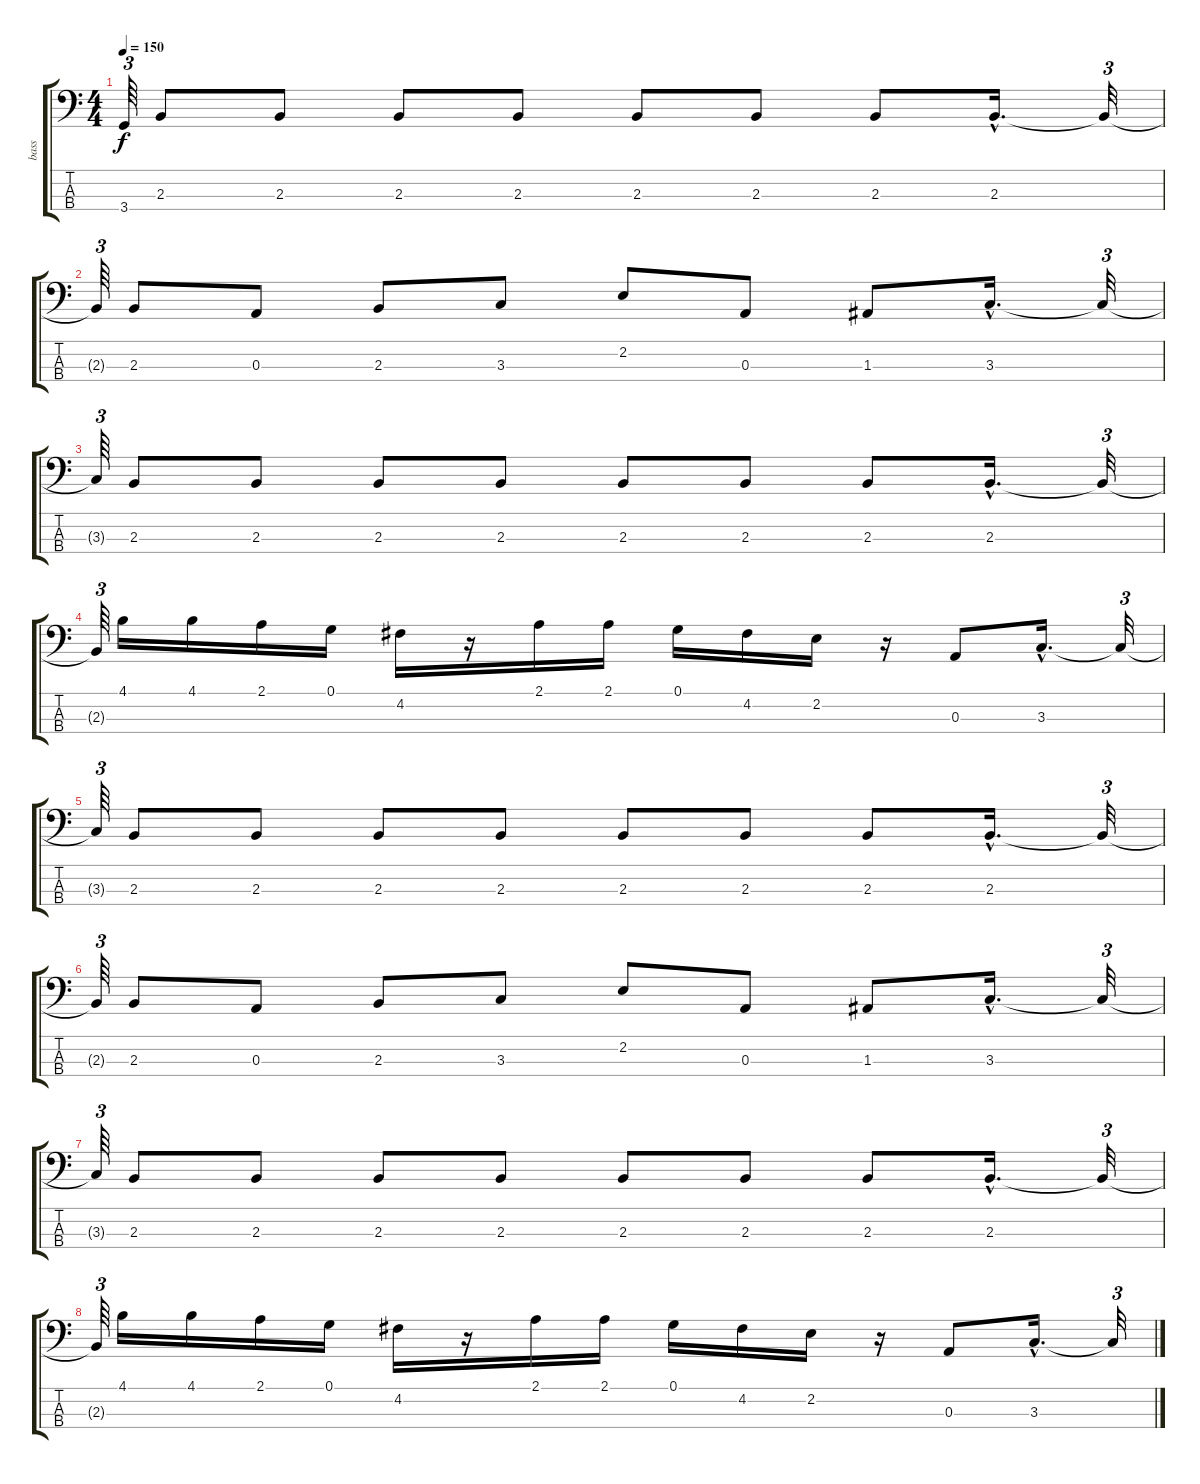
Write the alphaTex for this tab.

\track ("bass" "bass") {instrument electricbassfinger}
\staff {score tabs}
\tuning (G2 D2 A1 E1) {hide}
\ts (4 4)
\tempo 150
\clef f4
\ks c
3.4{t}.64{tu (3 2) dy f} 2.3.8 2.3.8 2.3.8 2.3.8 2.3.8 2.3.8 2.3.8 2.3{hac}.16{d} 2.3{t}.32{tu (3 2)} |
2.3{t}.64{tu (3 2)} 2.3.8 0.3.8 2.3.8 3.3.8 2.2.8 0.3.8 1.3.8 3.3{hac}.16{d} 3.3{t}.32{tu (3 2)} |
3.3{t}.64{tu (3 2)} 2.3.8 2.3.8 2.3.8 2.3.8 2.3.8 2.3.8 2.3.8 2.3{hac}.16{d} 2.3{t}.32{tu (3 2)} |
2.3{t}.64{tu (3 2)} 4.1.16 4.1.16 2.1.16 0.1.16 4.2.16 r.16 2.1.16 2.1.16 0.1.16 4.2.16 2.2.16 r.16 0.3.8 3.3{hac}.16{d} 3.3{t}.32{tu (3 2)} |
3.3{t}.64{tu (3 2)} 2.3.8 2.3.8 2.3.8 2.3.8 2.3.8 2.3.8 2.3.8 2.3{hac}.16{d} 2.3{t}.32{tu (3 2)} |
2.3{t}.64{tu (3 2)} 2.3.8 0.3.8 2.3.8 3.3.8 2.2.8 0.3.8 1.3.8 3.3{hac}.16{d} 3.3{t}.32{tu (3 2)} |
3.3{t}.64{tu (3 2)} 2.3.8 2.3.8 2.3.8 2.3.8 2.3.8 2.3.8 2.3.8 2.3{hac}.16{d} 2.3{t}.32{tu (3 2)} |
2.3{t}.64{tu (3 2)} 4.1.16 4.1.16 2.1.16 0.1.16 4.2.16 r.16 2.1.16 2.1.16 0.1.16 4.2.16 2.2.16 r.16 0.3.8 3.3{hac}.16{d} 3.3{t}.32{tu (3 2)}
